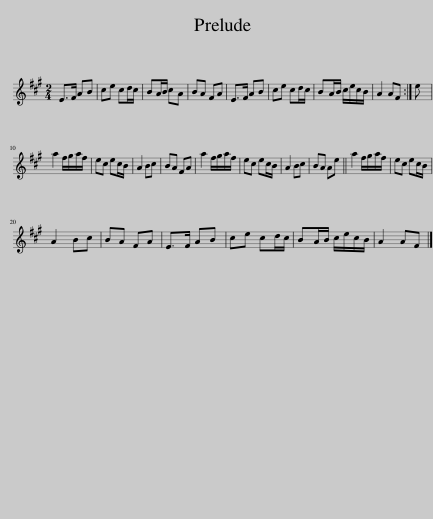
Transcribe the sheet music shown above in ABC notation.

X:1
L:1/8
M:2/4
I:linebreak $
K:A
V:1 treble
V:1
 E>F AB | ce cd/c/ | BA/B/ cA | BA FA | E>F AB | %5
 ce cd/c/ | BA/B/ c/e/c/B/ | A2 AF :| e |$ a2 f/g/a/f/ | %10
 ec ec/B/ | A2 Bc | BA FA | a2 f/g/a/f/ | ec ec/B/ | %15
 A2 Bc | BA Ae || a2 f/g/a/f/ | ec ec/B/ |$ A2 Bc | %20
 BA FA | E>F AB | ce cd/c/ | BA/B/ c/e/c/B/ | A2 AF |] %25
